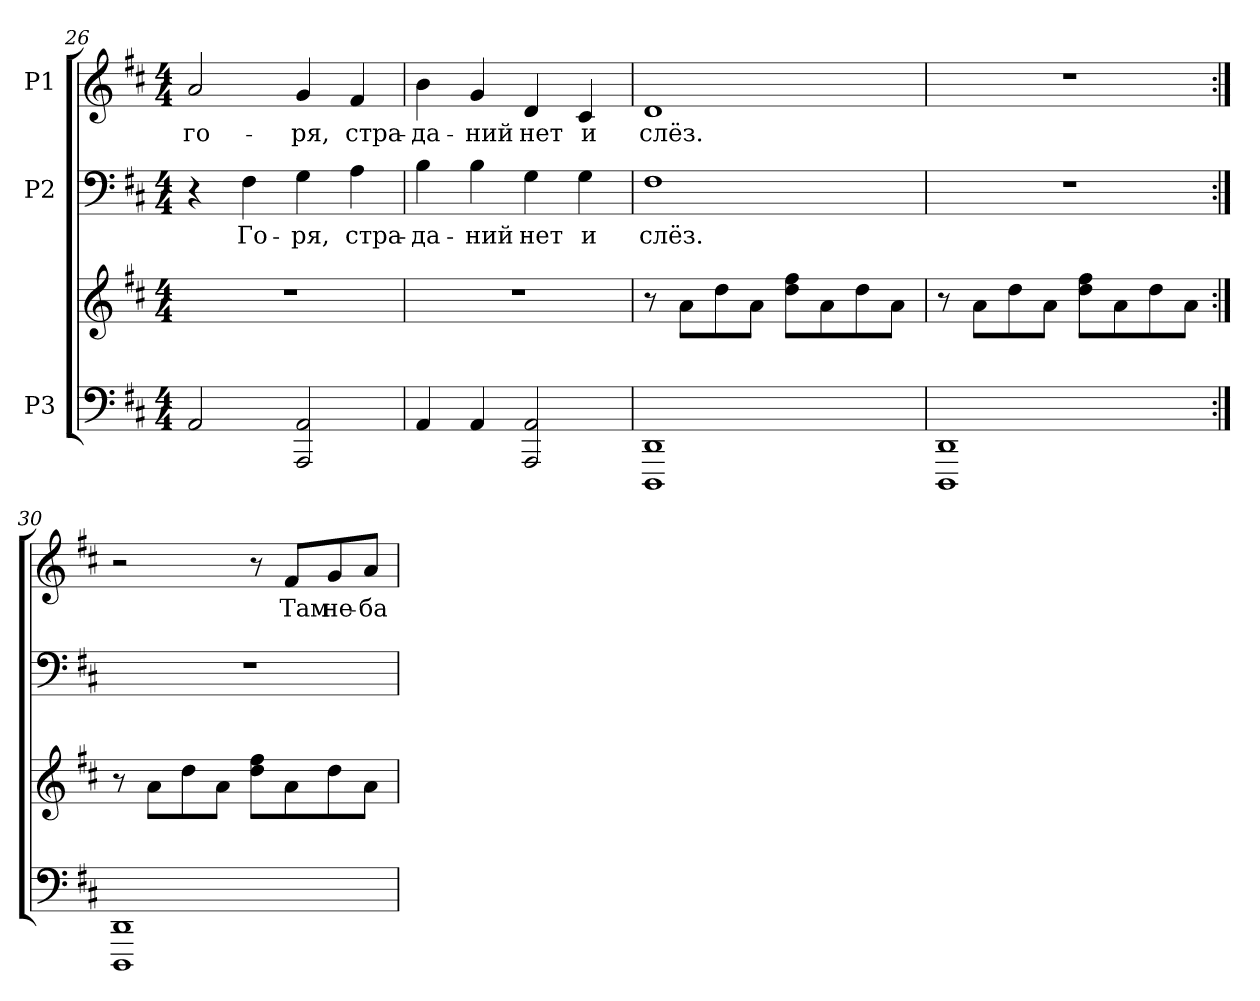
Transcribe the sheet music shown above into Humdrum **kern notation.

**kern	**kern	**kern	**text	**kern	**text
*part3	*part3	*part2	*part2	*part1	*part1
*staff4	*staff3	*staff2	*staff2	*staff1	*staff1
*I"P3	*	*I"P2	*	*I"P1	*
!!LO:LB:g=z
*clefF4	*clefG2	*clefF4	*	*clefG2	*
*k[f#c#]	*k[f#c#]	*k[f#c#]	*	*k[f#c#]	*
*D:	*D:	*D:	*	*D:	*
*M4/4	*M4/4	*M4/4	*	*M4/4	*
=26	=26	=26	=26	=26	=26
!	!	!	!	!	!LO:LY:b:color=#000000
2AAi/	1r	4r	.	2ai/	го-
!	!	!	!LO:LY:a:color=#000000	!	!
.	.	4F#i\	Го-	.	.
!	!	!	!LO:LY:a:color=#000000	!	!
!	!	!	!	!	!LO:LY:b:color=#000000
2AAAi/ 2AAi	.	4Gi\	-ря,	4gi/	-ря,
!	!	!	!LO:LY:a:color=#000000	!	!
!	!	!	!	!	!LO:LY:b:color=#000000
.	.	4Ai\	стра-	4f#i/	стра-
=27	=27	=27	=27	=27	=27
!	!	!	!LO:LY:a:color=#000000	!	!
!	!	!	!	!	!LO:LY:b:color=#000000
4AAi/	1r	4Bi\	-да-	4bi\	-да-
!	!	!	!LO:LY:a:color=#000000	!	!
!	!	!	!	!	!LO:LY:b:color=#000000
4AAi/	.	4Bi\	-ний	4gi/	-ний
!	!	!	!LO:LY:a:color=#000000	!	!
!	!	!	!	!	!LO:LY:b:color=#000000
2AAAi/ 2AAi	.	4Gi\	нет	4di/	нет
!	!	!	!LO:LY:a:color=#000000	!	!
!	!	!	!	!	!LO:LY:b:color=#000000
.	.	4Gi\	и	4c#i/	и
=28	=28	=28	=28	=28	=28
!	!	!	!LO:LY:a:color=#000000	!	!
!	!	!	!	!	!LO:LY:b:color=#000000
1DDDi 1DDi	8r	1F#i	слёз.	1di	слёз.
.	8ai\L	.	.	.	.
.	8ddi\	.	.	.	.
.	8ai\J	.	.	.	.
.	8ddi\ 8ff#iL	.	.	.	.
.	8ai\	.	.	.	.
.	8ddi\	.	.	.	.
.	8ai\J	.	.	.	.
!!LO:PB:g=z
=29	=29	=29	=29	=29	=29
1DDDi 1DDi	8r	1r	.	1r	.
.	8ai\L	.	.	.	.
.	8ddi\	.	.	.	.
.	8ai\J	.	.	.	.
.	8ddi\ 8ff#iL	.	.	.	.
.	8ai\	.	.	.	.
.	8ddi\	.	.	.	.
.	8ai\J	.	.	.	.
=30:|!	=30:|!	=30:|!	=30:|!	=30:|!	=30:|!
1DDDi 1DDi	8r	1r	.	2r	.
.	8ai\L	.	.	.	.
.	8ddi\	.	.	.	.
.	8ai\J	.	.	.	.
.	8ddi\ 8ff#iL	.	.	8r	.
!	!	!	!	!	!LO:LY:b:color=#000000
.	8ai\	.	.	8f#i/L	Там
!	!	!	!	!	!LO:LY:b:color=#000000
.	8ddi\	.	.	8gi/	не-
!	!	!	!	!	!LO:LY:b:color=#000000
.	8ai\J	.	.	8ai/J	-ба
=	=	=	=	=	=
*-	*-	*-	*-	*-	*-
